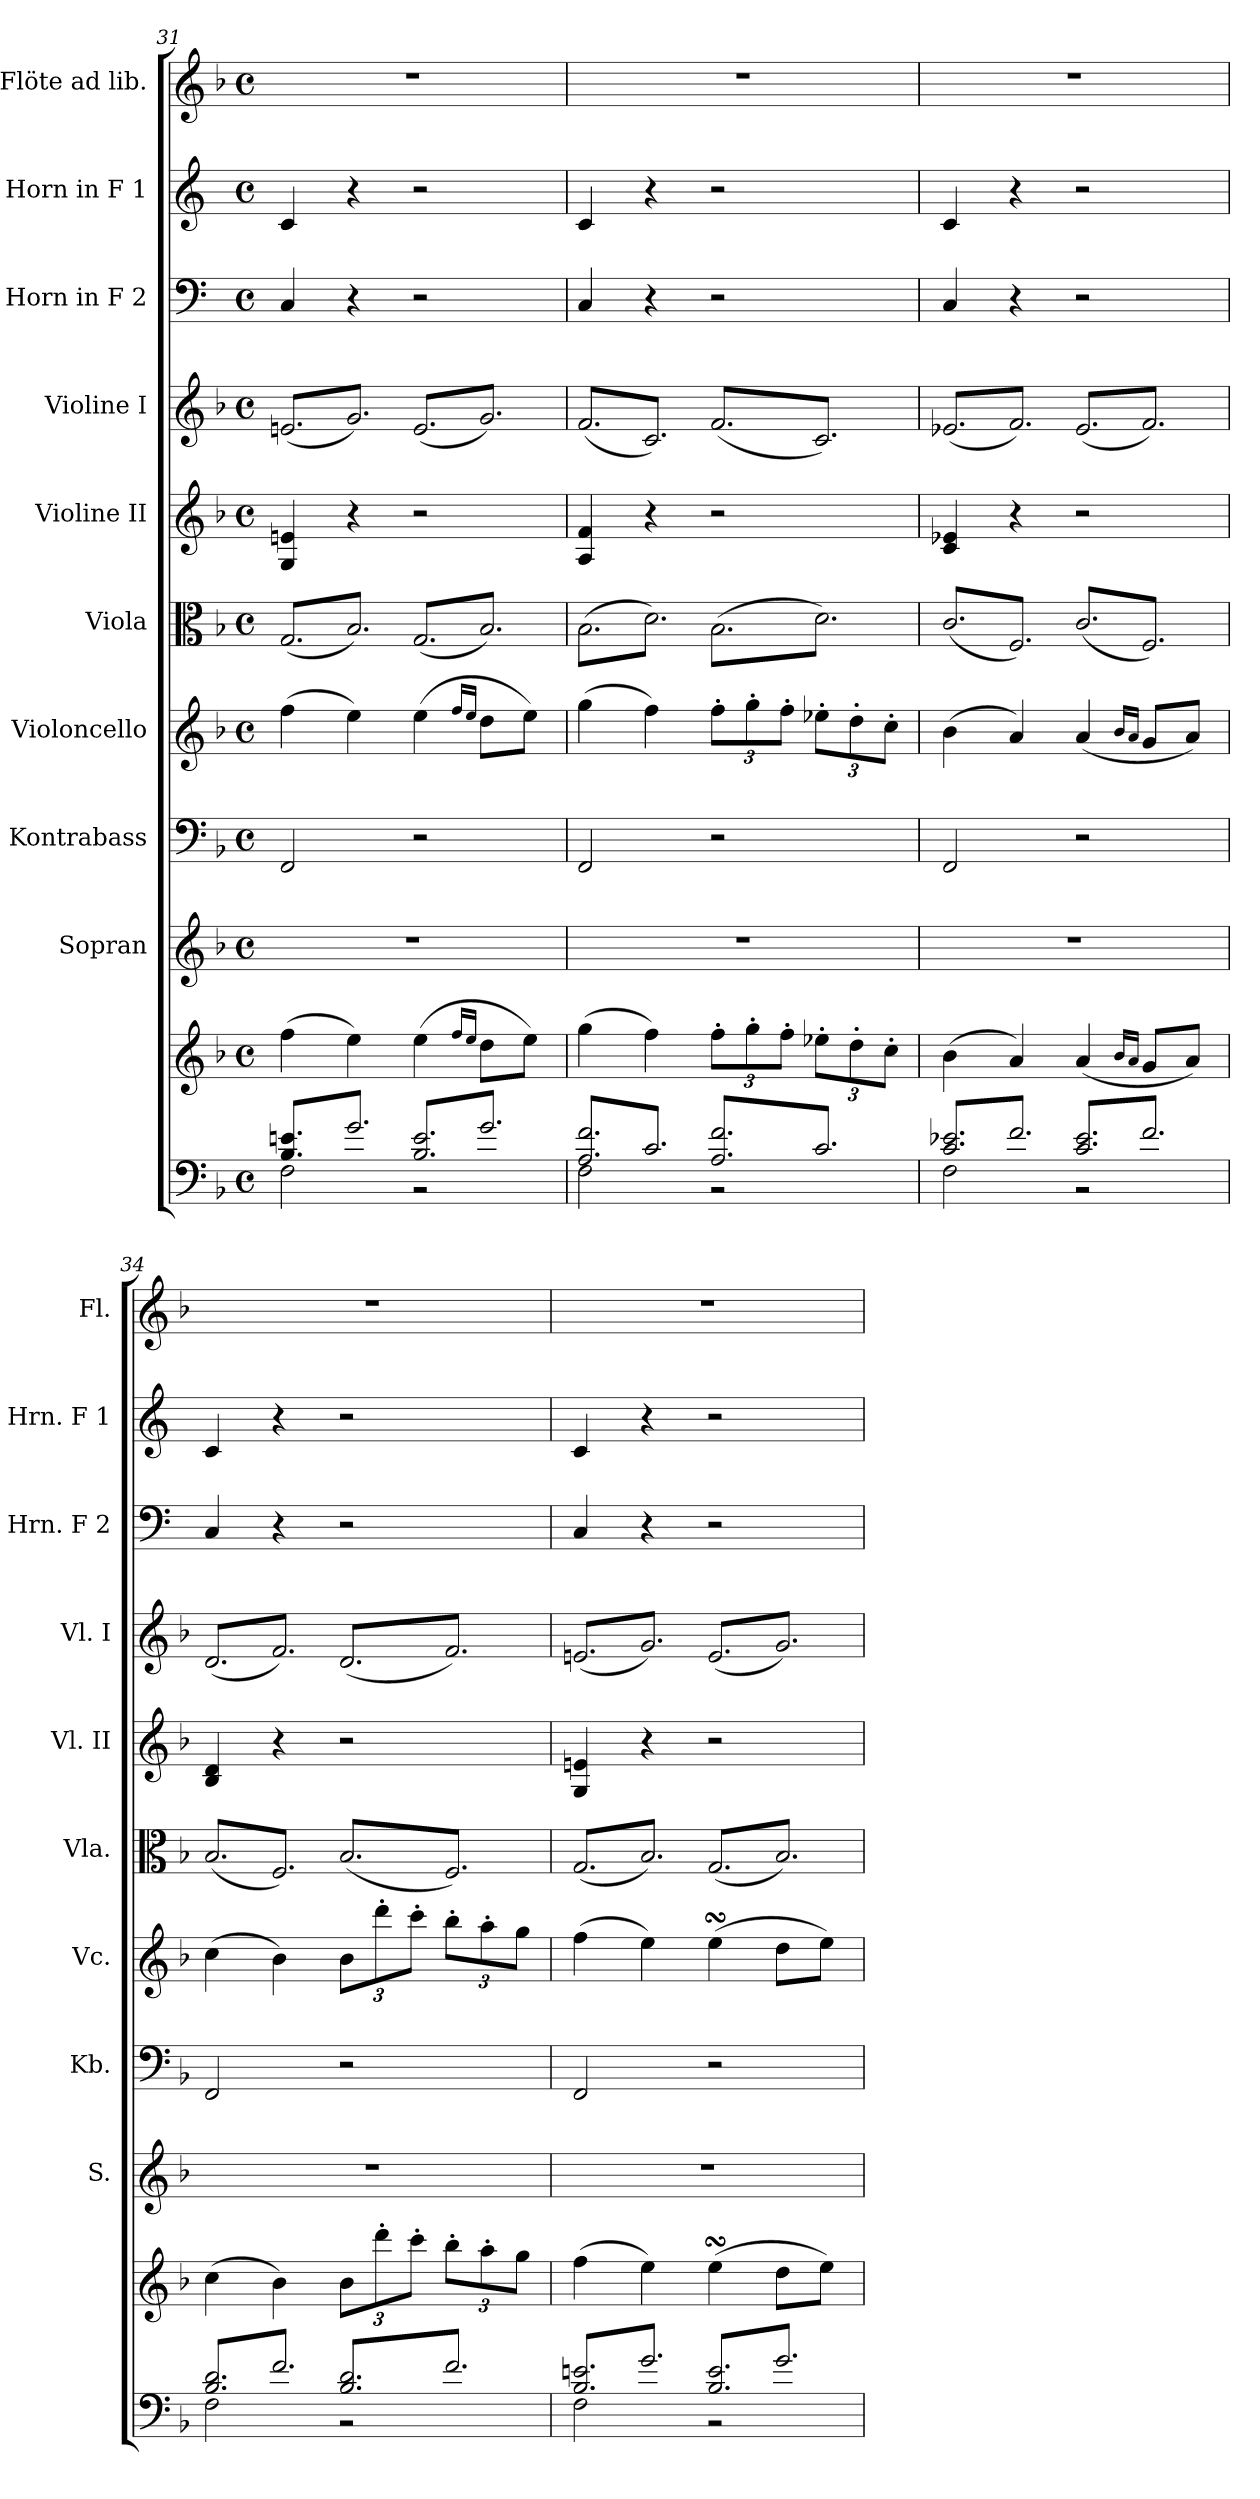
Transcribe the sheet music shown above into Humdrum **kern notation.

**kern	**kern	**kern	**kern	**kern	**kern	**kern	**kern	**kern	**kern	**kern
*part10	*part10	*part9	*part8	*part7	*part6	*part5	*part4	*part3	*part2	*part1
*staff11	*staff10	*staff9	*staff8	*staff7	*staff6	*staff5	*staff4	*staff3	*staff2	*staff1
*	*	*I"Sopran	*I"Kontrabass	*I"Violoncello	*I"Viola	*I"Violine II	*I"Violine I	*I"Horn in F 2	*I"Horn in F 1	*I"Flöte ad lib.
*	*	*I'S.	*I'Kb.	*I'Vc.	*I'Vla.	*I'Vl. II	*I'Vl. I	*I'Hrn. F 2	*I'Hrn. F 1	*I'Fl.
*clefF4	*clefG2	*clefG2	*clefF4	*clefG2	*clefC3	*clefG2	*clefG2	*clefF4	*clefG2	*clefG2
*	*	*	*ITrd7c12	*	*	*	*	*ITrd4c7	*ITrd4c7	*
*k[b-]	*k[b-]	*k[b-]	*k[b-]	*k[b-]	*k[b-]	*k[b-]	*k[b-]	*k[b-]	*k[b-]	*k[b-]
*F:	*F:	*F:	*F:	*F:	*F:	*F:	*F:	*F:	*F:	*F:
*M4/4	*M4/4	*M4/4	*M4/4	*M4/4	*M4/4	*M4/4	*M4/4	*M4/4	*M4/4	*M4/4
*met(c)	*met(c)	*met(c)	*met(c)	*met(c)	*met(c)	*met(c)	*met(c)	*met(c)	*met(c)	*met(c)
*Xtuplet	*	*	*	*	*	*	*	*	*	*
=31	=31	=31	=31	=31	=31	=31	=31	=31	=31	=31
!LO:N:n=1:head=open	!	!	!	!	!	!	!	!	!	!
!LO:N:n=2:head=open	!	!	!	!	!	!	!	!	!	!
*^	*	*	*	*	*	*	*	*	*	*
*	*	*	*	*	*	*Xtuplet	*	*	*	*	*
!	!	!	!	!	!	!LO:N:head=open	!	!	!	!	!
*	*	*	*	*	*	*	*	*Xtuplet	*	*	*
!	!	!	!	!	!	!	!	!LO:N:head=open	!	!	!
6.B-/ 6.en/L	2F\	(>4ff\	1r	2FFF/	(>4ff\	(<6.G/L	4G/ 4en/	(<6.en/L	4FF/	4F/	1r
!LO:N:head=open	!	!	!	!	!	!LO:N:head=open	!	!LO:N:head=open	!	!	!
6.g/J	.	4ee\)	.	.	4ee\)	6.B-/J)	4r	6.g/J)	4r	4r	.
!LO:N:n=1:head=open	!	!	!	!	!	!	!	!	!	!	!
!LO:N:n=2:head=open	!	!	!	!	!	!LO:N:head=open	!	!LO:N:head=open	!	!	!
6.B-/ 6.e/L	2r	(>4ee\	.	2r	(>4ee\	(<6.G/L	2r	(<6.e/L	2r	2r	.
.	.	16qff/LL	.	.	16qff/LL	.	.	.	.	.	.
.	.	16qee/JJ	.	.	16qee/JJ	.	.	.	.	.	.
!LO:N:head=open	!	!	!	!	!	!LO:N:head=open	!	!LO:N:head=open	!	!	!
6.g/J	.	8dd\L	.	.	8dd\L	6.B-/J)	.	6.g/J)	.	.	.
.	.	8ee\J)	.	.	8ee\J)	.	.	.	.	.	.
!!LO:PB:g=z
=32	=32	=32	=32	=32	=32	=32	=32	=32	=32	=32	=32
!LO:N:n=1:head=open	!	!	!	!	!	!	!	!	!	!	!
!LO:N:n=2:head=open	!	!	!	!	!	!LO:N:head=open	!	!LO:N:head=open	!	!	!
6.A/ 6.f/L	2F\	(>4gg\	1r	2FFF/	(>4gg\	(>6.B-\L	4A/ 4f/	(<6.f/L	4FF/	4F/	1r
!LO:N:head=open	!	!	!	!	!	!LO:N:head=open	!	!LO:N:head=open	!	!	!
6.c/J	.	4ff\)	.	.	4ff\)	6.d\J)	4r	6.c/J)	4r	4r	.
!LO:N:n=1:head=open	!	!	!	!	!	!	!	!	!	!	!
!LO:N:n=2:head=open	!	!	!	!	!	!	!	!	!	!	!
*	*	*Xbrackettup	*	*	*Xbrackettup	*	*	*	*	*	*
!	!	!	!	!	!	!LO:N:head=open	!	!LO:N:head=open	!	!	!
6.A/ 6.f/L	2r	12ff'>\L	.	2r	12ff'>\L	(>6.B-\L	2r	(<6.f/L	2r	2r	.
.	.	12gg'>\	.	.	12gg'>\	.	.	.	.	.	.
.	.	12ff'>\J	.	.	12ff'>\J	.	.	.	.	.	.
!LO:N:head=open	!	!	!	!	!	!LO:N:head=open	!	!LO:N:head=open	!	!	!
6.c/J	.	12ee-X'>\L	.	.	12ee-X'>\L	6.d\J)	.	6.c/J)	.	.	.
.	.	12dd'>\	.	.	12dd'>\	.	.	.	.	.	.
.	.	12cc'>\J	.	.	12cc'>\J	.	.	.	.	.	.
=33	=33	=33	=33	=33	=33	=33	=33	=33	=33	=33	=33
!LO:N:n=1:head=open	!	!	!	!	!	!	!	!	!	!	!
!LO:N:n=2:head=open	!	!	!	!	!	!LO:N:head=open	!	!LO:N:head=open	!	!	!
6.c/ 6.e-X/L	2F\	(>4b-\	1r	2FFF/	(>4b-\	(<6.c/L	4c/ 4e-X/	(<6.e-X/L	4FF/	4F/	1r
!LO:N:head=open	!	!	!	!	!	!LO:N:head=open	!	!LO:N:head=open	!	!	!
6.f/J	.	4a/)	.	.	4a/)	6.F/J)	4r	6.f/J)	4r	4r	.
!LO:N:n=1:head=open	!	!	!	!	!	!	!	!	!	!	!
!LO:N:n=2:head=open	!	!	!	!	!	!LO:N:head=open	!	!LO:N:head=open	!	!	!
6.c/ 6.e-/L	2r	(<4a/	.	2r	(<4a/	(<6.c/L	2r	(<6.e-/L	2r	2r	.
.	.	16qb-/LL	.	.	16qb-/LL	.	.	.	.	.	.
.	.	16qa/JJ	.	.	16qa/JJ	.	.	.	.	.	.
!LO:N:head=open	!	!	!	!	!	!LO:N:head=open	!	!LO:N:head=open	!	!	!
6.f/J	.	8g/L	.	.	8g/L	6.F/J)	.	6.f/J)	.	.	.
.	.	8a/J)	.	.	8a/J)	.	.	.	.	.	.
=34	=34	=34	=34	=34	=34	=34	=34	=34	=34	=34	=34
!LO:N:n=1:head=open	!	!	!	!	!	!	!	!	!	!	!
!LO:N:n=2:head=open	!	!	!	!	!	!LO:N:head=open	!	!LO:N:head=open	!	!	!
6.B-/ 6.d/L	2F\	(>4cc\	1r	2FFF/	(>4cc\	(<6.B-/L	4B-/ 4d/	(<6.d/L	4FF/	4F/	1r
!LO:N:head=open	!	!	!	!	!	!LO:N:head=open	!	!LO:N:head=open	!	!	!
6.f/J	.	4b-\)	.	.	4b-\)	6.F/J)	4r	6.f/J)	4r	4r	.
!LO:N:n=1:head=open	!	!	!	!	!	!	!	!	!	!	!
!LO:N:n=2:head=open	!	!	!	!	!	!LO:N:head=open	!	!LO:N:head=open	!	!	!
6.B-/ 6.d/L	2r	12b-\L	.	2r	12b-\L	(<6.B-/L	2r	(<6.d/L	2r	2r	.
.	.	12ddd'>\	.	.	12ddd'>\	.	.	.	.	.	.
.	.	12ccc'>\J	.	.	12ccc'>\J	.	.	.	.	.	.
!LO:N:head=open	!	!	!	!	!	!LO:N:head=open	!	!LO:N:head=open	!	!	!
6.f/J	.	12bb-'>\L	.	.	12bb-'>\L	6.F/J)	.	6.f/J)	.	.	.
.	.	12aa'>\	.	.	12aa'>\	.	.	.	.	.	.
.	.	12gg\J	.	.	12gg\J	.	.	.	.	.	.
=35	=35	=35	=35	=35	=35	=35	=35	=35	=35	=35	=35
!LO:N:n=1:head=open	!	!	!	!	!	!	!	!	!	!	!
!LO:N:n=2:head=open	!	!	!	!	!	!LO:N:head=open	!	!LO:N:head=open	!	!	!
6.B-/ 6.en/L	2F\	(>4ff\	1r	2FFF/	(>4ff\	(<6.G/L	4G/ 4en/	(<6.en/L	4FF/	4F/	1r
!LO:N:head=open	!	!	!	!	!	!LO:N:head=open	!	!LO:N:head=open	!	!	!
6.g/J	.	4ee\)	.	.	4ee\)	6.B-/J)	4r	6.g/J)	4r	4r	.
!LO:N:n=1:head=open	!	!	!	!	!	!	!	!	!	!	!
!LO:N:n=2:head=open	!	!	!	!	!	!LO:N:head=open	!	!LO:N:head=open	!	!	!
6.B-/ 6.e/L	2r	(>4eesSsS\	.	2r	(>4eesSsS\	(<6.G/L	2r	(<6.e/L	2r	2r	.
!LO:N:head=open	!	!	!	!	!	!LO:N:head=open	!	!LO:N:head=open	!	!	!
6.g/J	.	8dd\L	.	.	8dd\L	6.B-/J)	.	6.g/J)	.	.	.
.	.	8ee\J)	.	.	8ee\J)	.	.	.	.	.	.
*v	*v	*	*	*	*	*	*	*	*	*	*
=	=	=	=	=	=	=	=	=	=	=
*-	*-	*-	*-	*-	*-	*-	*-	*-	*-	*-
